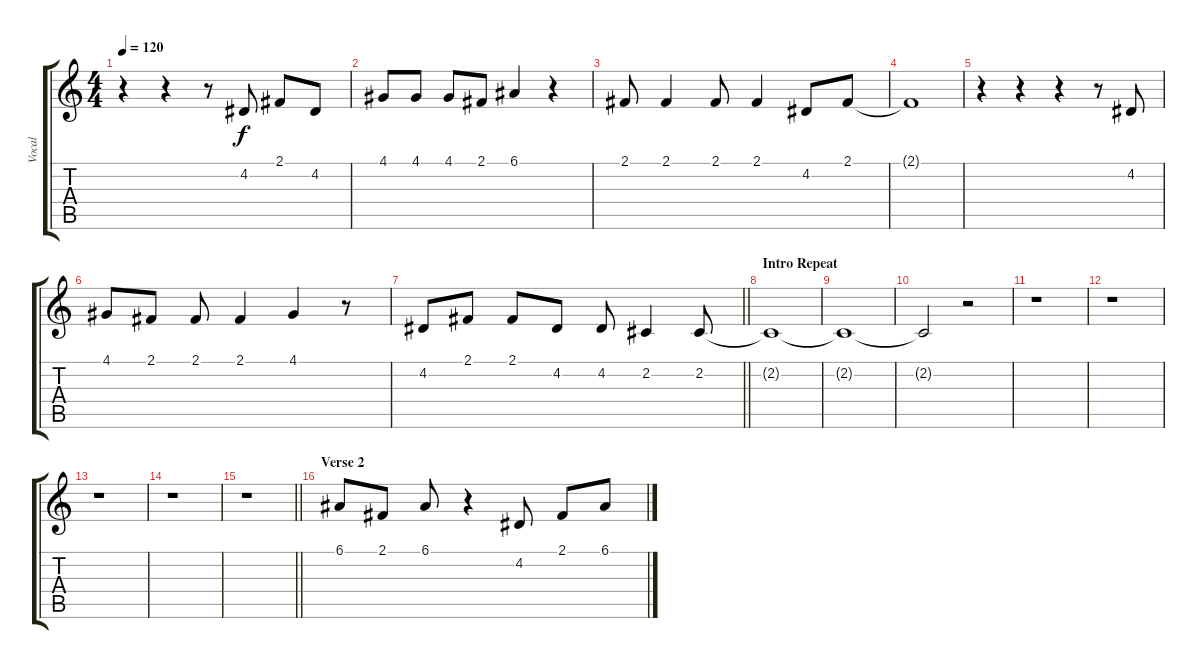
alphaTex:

\track ("Vocal" "Vocal") {instrument tangoaccordion}
\staff {score tabs}
\tuning (E4 B3 G3 D3 A2 E2) {hide}
\ts (4 4)
\tempo 120
\clef g2
\ks c
r.4{dy f} r.4 r.8 4.2.8 2.1.8 4.2.8 |
4.1.8 4.1.8 4.1.8 2.1.8 6.1.4 r.4 |
2.1.8 2.1.4 2.1.8 2.1.4 4.2.8 2.1.8 |
2.1{t}.1 |
r.4 r.4 r.4 r.8 4.2.8 |
4.1.8 2.1.8 2.1.8 2.1.4 4.1.4 r.8 |
\barLineRight lightlight
4.2.8 2.1.8 2.1.8 4.2.8 4.2.8 2.2.4 2.2.8 |
\section ("" "Intro Repeat")
2.2{t}.1{volume 0} |
2.2{t}.1 |
2.2{t}.2 r.2 |
r.1 |
r.1{volume 16} |
r.1 |
r.1 |
\barLineRight lightlight
r.1 |
\section ("" "Verse 2")
6.1.8 2.1.8 6.1.8 r.4 4.2.8 2.1.8 6.1.8
